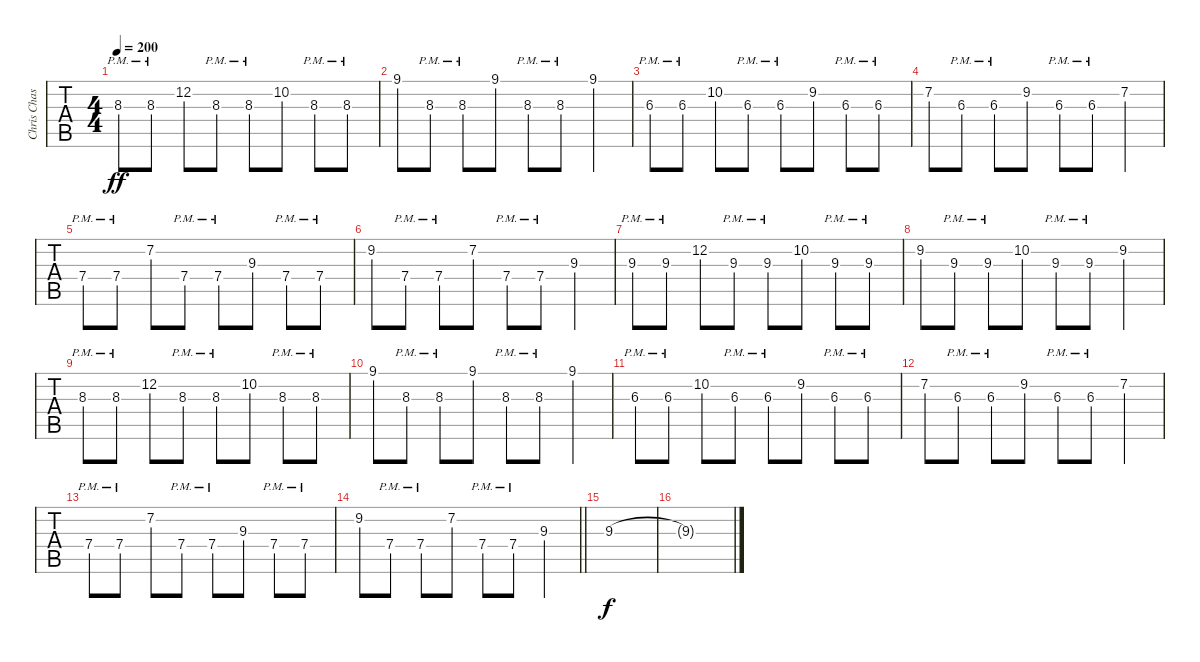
\track ("Chris Chasse - Guitar Two" "Chris Chas") {instrument distortionguitar}
\staff {tabs}
\tuning (Eb4 Bb3 Gb3 Db3 Ab2 Eb2) {hide}
\ts (4 4)
\tempo 200
\clef g2
\ks c
8.3{pm}.8{dy ff} 8.3{pm}.8 12.2.8 8.3{pm}.8 8.3{pm}.8 10.2.8 8.3{pm}.8 8.3{pm}.8 |
9.1.8 8.3{pm}.8 8.3{pm}.8 9.1.8 8.3{pm}.8 8.3{pm}.8 9.1.4 |
6.3{pm}.8 6.3{pm}.8 10.2.8 6.3{pm}.8 6.3{pm}.8 9.2.8 6.3{pm}.8 6.3{pm}.8 |
7.2.8 6.3{pm}.8 6.3{pm}.8 9.2.8 6.3{pm}.8 6.3{pm}.8 7.2.4 |
7.4{pm}.8 7.4{pm}.8 7.2.8 7.4{pm}.8 7.4{pm}.8 9.3.8 7.4{pm}.8 7.4{pm}.8 |
9.2.8 7.4{pm}.8 7.4{pm}.8 7.2.8 7.4{pm}.8 7.4{pm}.8 9.3.4 |
9.3{pm}.8 9.3{pm}.8 12.2.8 9.3{pm}.8 9.3{pm}.8 10.2.8 9.3{pm}.8 9.3{pm}.8 |
9.2.8 9.3{pm}.8 9.3{pm}.8 10.2.8 9.3{pm}.8 9.3{pm}.8 9.2.4 |
8.3{pm}.8 8.3{pm}.8 12.2.8 8.3{pm}.8 8.3{pm}.8 10.2.8 8.3{pm}.8 8.3{pm}.8 |
9.1.8 8.3{pm}.8 8.3{pm}.8 9.1.8 8.3{pm}.8 8.3{pm}.8 9.1.4 |
6.3{pm}.8 6.3{pm}.8 10.2.8 6.3{pm}.8 6.3{pm}.8 9.2.8 6.3{pm}.8 6.3{pm}.8 |
7.2.8 6.3{pm}.8 6.3{pm}.8 9.2.8 6.3{pm}.8 6.3{pm}.8 7.2.4 |
7.4{pm}.8 7.4{pm}.8 7.2.8 7.4{pm}.8 7.4{pm}.8 9.3.8 7.4{pm}.8 7.4{pm}.8 |
\barLineRight lightlight
9.2.8 7.4{pm}.8 7.4{pm}.8 7.2.8 7.4{pm}.8 7.4{pm}.8 9.3.4 |
9.3.1{dy f} |
9.3{t}.1
